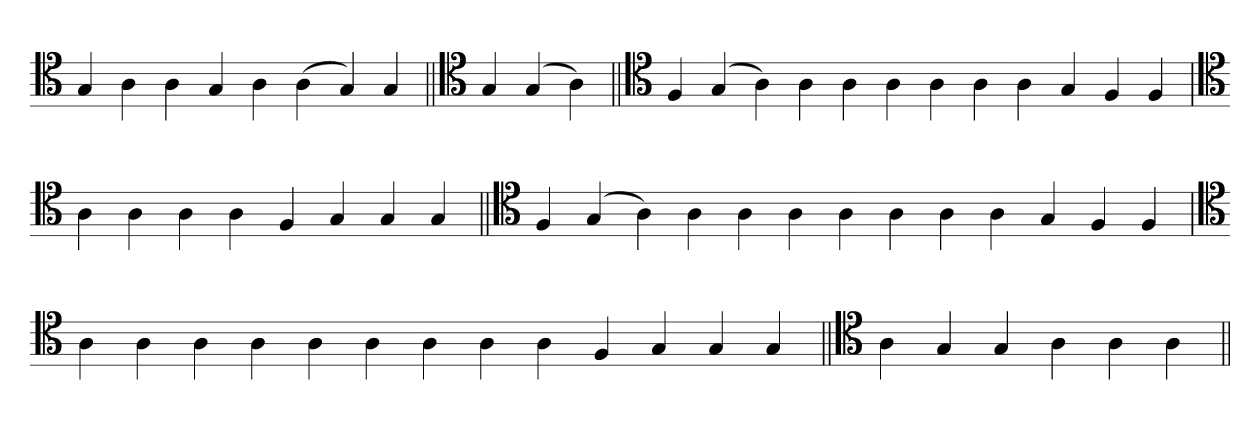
**kern
*part1
*staff1
*clefC4
=
4G
4A
4A
4G
4A
(4A
4G)
4G
=||
*clefC4
4G
(4G
4A)
=||
*clefC4
4F
(4G
4A)
4A
4A
4A
4A
4A
4A
4G
4F
4F
=
*clefC4
4A
4A
4A
4A
4F
4G
4G
4G
=||
*clefC4
4F
(4G
4A)
4A
4A
4A
4A
4A
4A
4A
4G
4F
4F
=
*clefC4
4A
4A
4A
4A
4A
4A
4A
4A
4A
4F
4G
4G
4G
=||
*clefC4
4A
4G
4G
4A
4A
4A
=||
*-
